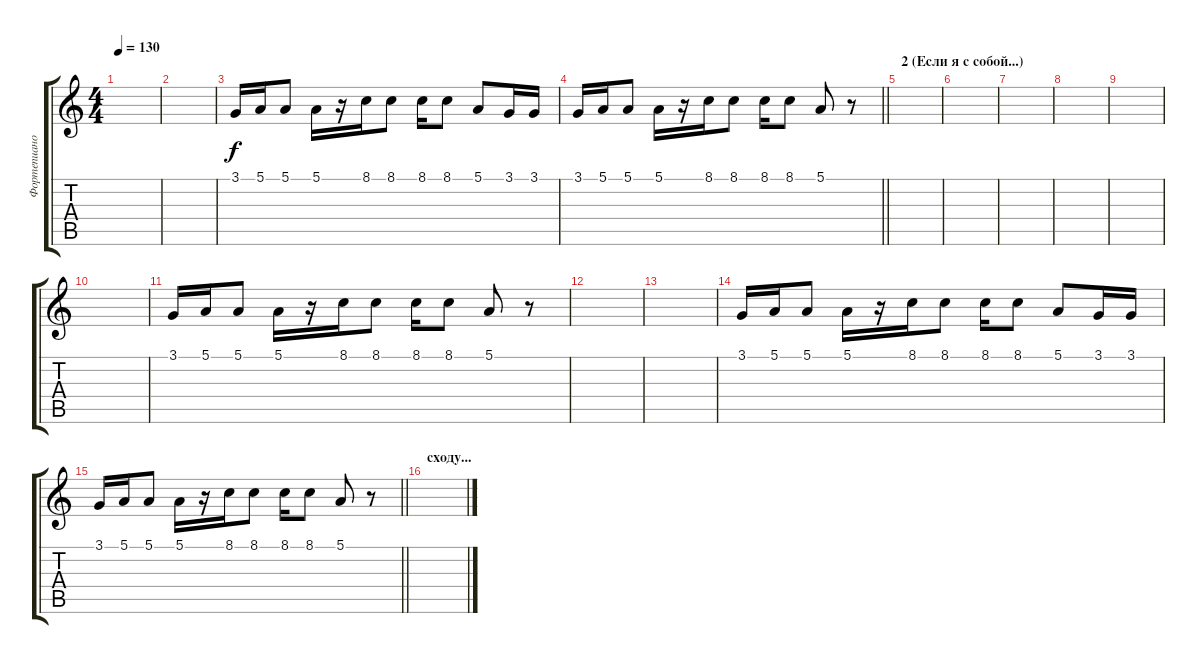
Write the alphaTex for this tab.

\track ("Фортепиано 2" "Фортепиано") {instrument electricgrandpiano}
\staff {score tabs}
\tuning (E4 B3 G3 D3 A2 E2) {hide}
\ts (4 4)
\tempo 130
\clef g2
\ks c
|
|
3.1.16 5.1.16 5.1.8 5.1.16 r.16 8.1.16 8.1.8 8.1.16 8.1.8 5.1.8 3.1.16 3.1.16 |
\barLineRight lightlight
3.1.16 5.1.16 5.1.8 5.1.16 r.16 8.1.16 8.1.8 8.1.16 8.1.8 5.1.8 r.8 |
\section ("" "2 (Если я с собой...)")
|
|
|
|
|
|
3.1.16 5.1.16 5.1.8 5.1.16 r.16 8.1.16 8.1.8 8.1.16 8.1.8 5.1.8 r.8 |
|
|
3.1.16 5.1.16 5.1.8 5.1.16 r.16 8.1.16 8.1.8 8.1.16 8.1.8 5.1.8 3.1.16 3.1.16 |
\barLineRight lightlight
3.1.16 5.1.16 5.1.8 5.1.16 r.16 8.1.16 8.1.8 8.1.16 8.1.8 5.1.8 r.8 |
\section ("" "сходу...")
